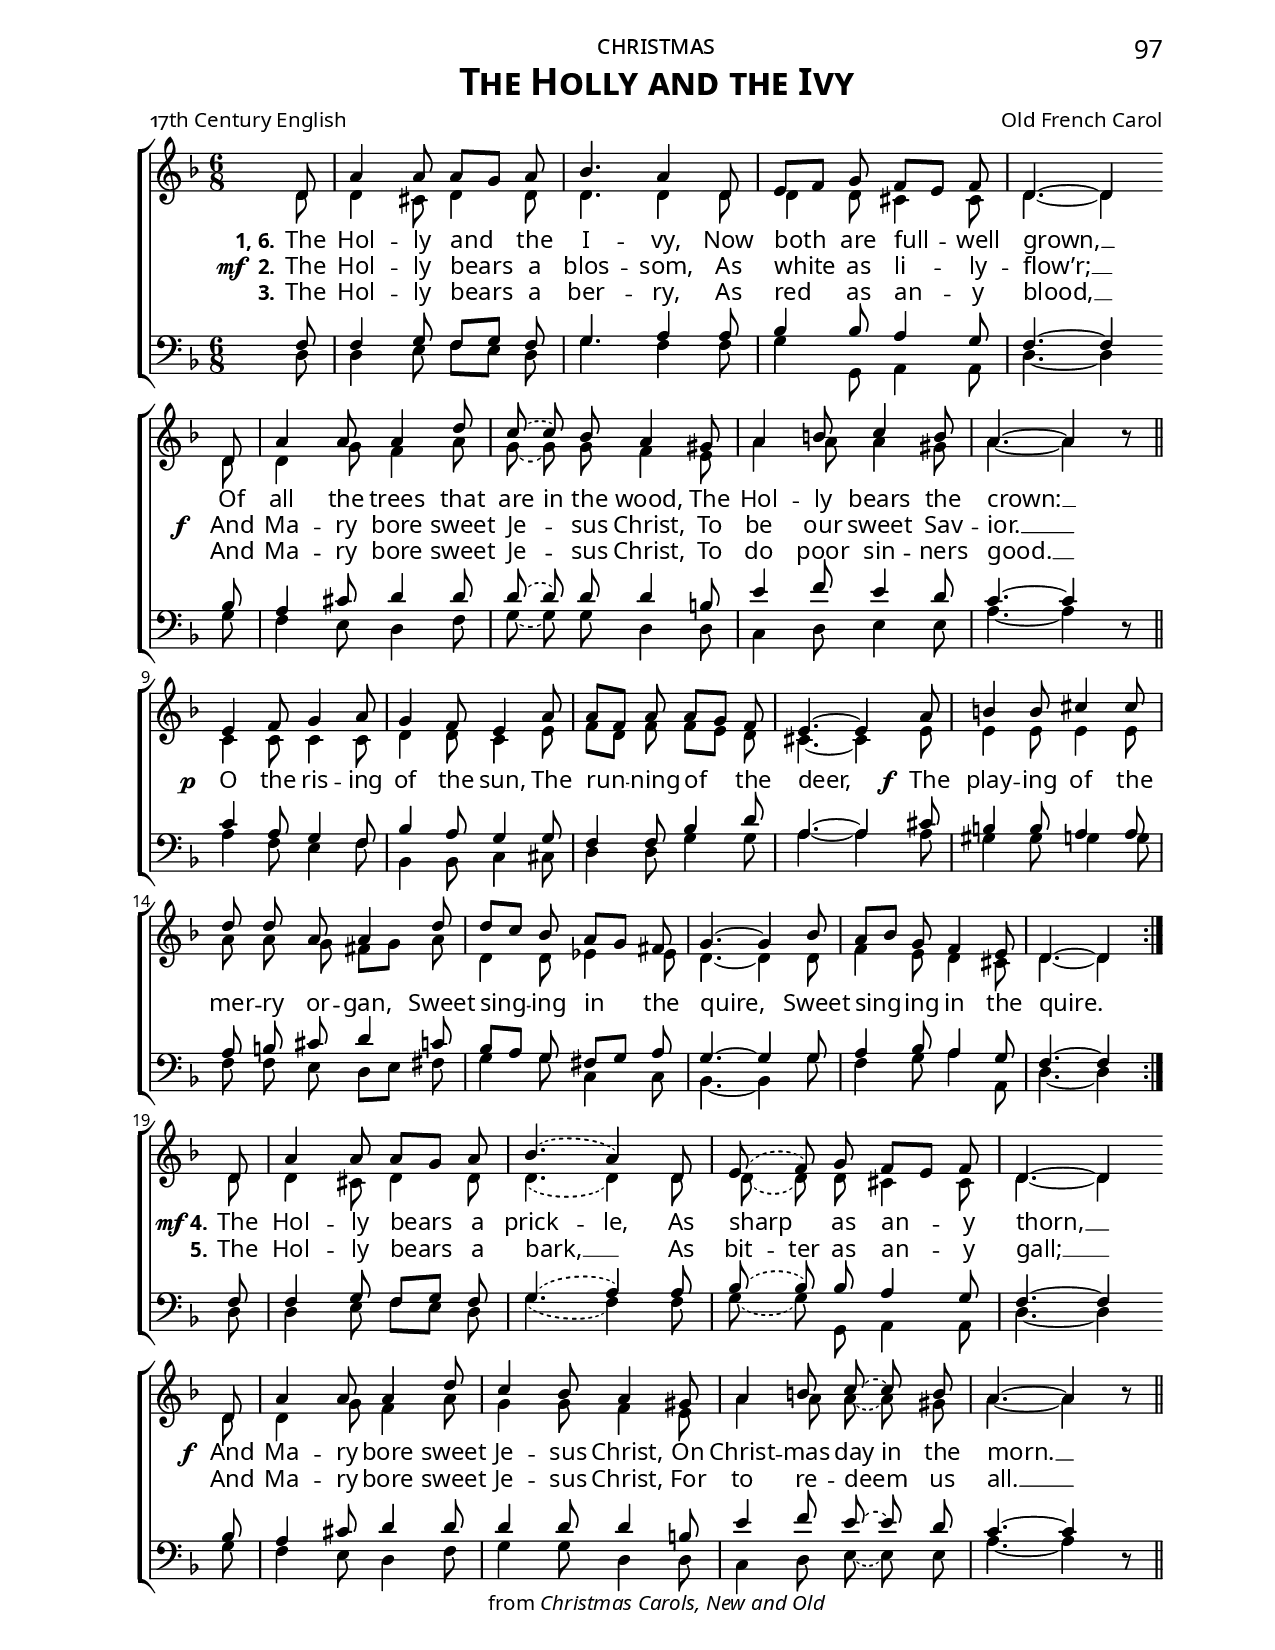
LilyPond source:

\version "2.24.0"
\include "util.ly"
\header {
  title = \markup{\override #'(font-name . "Garamond Premier Pro Semibold"){ \abs-fontsize #18 \smallCapsOldStyle"The Holly and the Ivy"}}
  poet = \markup\oldStyleNum"17th Century English"
  composer = \markup\oldStyleNum"Old French Carol"
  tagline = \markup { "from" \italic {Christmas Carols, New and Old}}
}
\paper {
  %print-all-headers = ##t
  paper-height = 11\in
  paper-width = 8.5\in
  indent = 0\in
  %system-system-spacing = #'((basic-distance . 10) (padding . 0))
  system-system-spacing =
    #'((basic-distance . 0)
       (minimum-distance . 0)
       (padding . -5)
       (stretchability . 100))
  last-bottom-spacing =
    #'((basic-distance . -10)
       (minimum-distance . -10)
       (padding . 0)
       (stretchability . 0))
  ragged-last-bottom = ##f
  ragged-bottom = ##f
  two-sided = ##t
  inner-margin = 1\in
  outer-margin = 0.75\in
  top-margin = 0.26\in
  bottom-margin = 0.25\in
  first-page-number = #097
  print-first-page-number = ##t
  headerLine = \markup{\override #'(font-name . "Garamond Premier Pro") \smallCapsOldStyle"christmas"}
  oddHeaderMarkup = \markup\fill-line{
     \override #'(font-name . "Garamond Premier Pro")\abs-fontsize #12.5
     \combine 
        \fill-line{"" \if \should-print-page-number
        \oldStylePageNum""
        }
        \fill-line{\headerLine}
  }
  evenHeaderMarkup = \markup {
     \override #'(font-name . "Garamond Premier Pro")\abs-fontsize #12.5
     \combine
        \if \should-print-page-number
        \oldStylePageNum""
        \fill-line{\headerLine}
  }
}
#(set-global-staff-size 18) \paper{ #(define fonts (make-pango-font-tree "Garamond Premier Pro" "Garamond Premier Pro" "Garamond Premier Pro" (/ 18 20))) }
global = {
  \key f \major
  \time 6/8
  \autoBeamOff
  \override DynamicLineSpanner.staff-padding = #0.0
  \override DynamicLineSpanner.Y-extent = #'(-1 . 1)
}

sopMusic = \relative c' {
  \partial 8 d8 |
  a'4 a8 a[ g] a |
  bes4. a4 d,8 |
  e[ f] g f[ e] f |
  
  d4.~ d4 \bar""\break d8 |
  a'4 a8 a4 d8 |
  \slurDashed
  c8( c) bes8 a4 gis8 |
  a4 b8 c4 b8 |
  
  a4.~ a4 bes8\rest \bar "||" \break
  e,4 f8 g4 a8 |
  g4 f8 e4 a8 |
  a[ f] a a[ g] f |
  
  e4.~ e4 a8 |
  b4 b8 cis4 cis8 |
  d8 d8 a a4 d8 |
  
  d[ c] bes a[ g] fis |
  g4.~ g4 bes8 |
  a[ bes] g f4 e8 |
  \partial 8*5 d4.~ d4 \bar ":|." \break
  
  
  
  
  \partial 8 d8 |
  a'4 a8 a[ g] a |
  bes4.( a4) d,8 |
  e( f) g f[ e] f |
  
  d4.~ d4 \bar""\break d8 |
  a'4 a8 a4 d8 |
  c4 bes8 a4 gis8 |
  \tieDashed
  a4 b8 c8~ c b8 |
  
  \tieSolid
  a4.~ a4 bes8\rest \bar "||" 
}
sopWords = \lyricmode {
  
}

altoMusic = \relative c' {
  d8 |
  d4 cis8 d4 d8 |
  d4. d4 d8 |
  d4 d8 cis4 cis8 |
  
  d4.~ d4 d8 |
  d4 g8 f4 a8 |
  \slurDashed
  g8( g) g8 f4 e8 |
  a4 a8 a4 gis8 |
  
  a4.~ a4 s8 |
  c,4 c8 c4 c8 |
  d4 d8 c4 e8 |
  f[ d] f f[ e] d |
  
  cis4.~ cis4 e8 |
  e4 e8 e4 e8 |
  a a g fis[ g] a |
  
  d,4 d8 ees4 ees8 |
  d4.~ d4 d8 |
  f4 e8 d4 cis8 |
  d4.~ d4 |
  
  
  
  d8 |
  d4 cis8 d4 d8 |
  d4.( d4) d8 |
  d8( d) d8 cis4 cis8 |
  
  d4.~ d4 d8 |
  d4 g8 f4 a8 |
  g4 g8 f4 e8 |
  \tieDashed
  a4 a8 a~ a gis8 |
  
  \tieSolid
  a4.~ a4 s8 |
}
altoWords = {
  \dropLyricsXI
  \lyricmode {
    \set stanza = #"1, 6."
    The Hol -- ly and the I -- vy,
    Now both are full -- well grown, __
    \set ignoreMelismata = ##t
    Of all the trees that are in the wood,
    \unset ignoreMelismata
    The Hol -- ly bears the crown: __
  }
  \set stanza = \markup\dynamic"p  "
  \lyricmode {
    O the ris -- ing of the sun,
    The run -- ning of the deer,
  }
  \set stanza = \markup\dynamic"   f "
  \lyricmode {
    The play -- ing of the mer -- ry or -- gan,
    Sweet sing -- ing in the quire,
    Sweet sing -- ing in the quire.
    
  }
  \set stanza = \markup{\dynamic" mf" "4."}
  \lyricmode {
    The Hol -- ly bears a \set ignoreMelismata = ##t
    prick -- le,
    \unset ignoreMelismata
    As sharp as an -- y thorn, __
  }
  \set stanza = \markup\dynamic"f "
  \lyricmode {
    And Ma -- ry bore sweet Je -- sus Christ,
    On Christ -- mas \set ignoreMelismata = ##t day in the morn. __ _
  }
}
altoWordsII = {
  \dropLyricsXI
  \set stanza = \markup{\dynamic"mf " "2."}
  \lyricmode {
    The Hol -- ly bears a blos -- som,
    As white as li -- ly -- flow’r; __
  }
  \set stanza = \markup\dynamic"f  "
  \lyricmode {
    And Ma -- ry bore sweet Je -- sus Christ,
    To be our sweet Sav -- ior. __ ""
    
    \repeat unfold 33 \skip1
    \set stanza = #"5."
    The Hol -- ly bears a bark, __
    \set ignoreMelismata = ##t
    As bit -- ter 
    \unset ignoreMelismata
    as an -- y gall; __
    And Ma -- ry bore sweet Je -- sus Christ,
    For to re -- deem us all. __
  }
}
altoWordsIII = \lyricmode {
  \dropLyricsXI
  \set stanza = #"3."
  The Hol -- ly bears a ber -- ry,
  As red as an -- y blood, __
  And Ma -- ry bore sweet Je -- sus Christ,
  To do poor sin -- ners good. __
}
altoWordsIV = \lyricmode {
}
altoWordsV = \lyricmode {
}
altoWordsVI = \lyricmode {
  \set stanza = #"6."
}
tenorMusic = \relative c {
  f8 |
  f4 g8 f[ g] f |
  g4. a4 a8 |
  bes4 bes8 a4 g8 |
  
  f4.~f4 bes8 |
  a4 cis8 d4 d8 |
  \slurDashed
  d8( d) d8 d4 b8 |
  e4 f8 e4 d8 |
  
  c4.~ c4 s8 |
  c4 a8 g4 f8 |
  bes4 a8 g4 g8 |
  f4 f8 bes4 d8 |
  
  a4.~ a4 cis8 |
  b4 b8 a4 a8 |
  a b cis d4 c8 |
  
  bes[ a] g fis[ g] a |
  g4.~ g4 g8 |
  a4 bes8 a4 g8 |
  f4.~ f4 |
  
  
  
  
  
  f8 |
  f4 g8 f[ g] f |
  g4.( a4) a8 |
  bes8( bes) bes8 a4 g8 |
  
  f4.~f4 bes8 |
  a4 cis8 d4 d8 |
  d4 d8 d4 b8 |
  \tieDashed
  e4 f8 e~ e d8 |
  
  \tieSolid
  c4.~ c4 s8 |
}
tenorWords = \lyricmode {

}

bassMusic = \relative c {
  d8 |
  d4 e8 f[ e] d |
  g4. f4 f8 |
  g4 g,8 a4 a8 |
  
  d4.~ d4 g8 |
  f4 e8 d4 f8 |
  \slurDashed
  g8( g) g8 d4 d8 |
  c4 d8 e4 e8 |
  
  a4.~ a4 d,8\rest |
  a'4 f8 e4 f8 |
  bes,4 bes8 c4 cis8 |
  d4 d8 g4 g8 |
  
  a4.~ a4 a8 |
  gis4 gis8 g4 g8 |
  f f e d[ e] fis |
  
  g4 g8 c,4 c8 bes4.~ bes4 g'8 |
  f4 g8 a4 a,8 |
  d4.~ d4 |
  
  
  
  
  d8 |
  d4 e8 f[ e] d |
  g4.( f4) f8 |
  g8( g) g,8 a4 a8 |
  
  d4.~ d4 g8 |
  f4 e8 d4 f8 |
  g4 g8 d4 d8 |
  \tieDashed
  c4 d8 e~ e e8 |
  
  \tieSolid
  a4.~ a4 d,8\rest |
}
bassWords = \lyricmode {

}

pianoRH = \relative c' {
  
}
pianoLH = \relative c' {
  
}

\score {
  <<
   \new ChoirStaff <<
%    \new Lyrics = sopranos \with { \override VerticalAxisGroup.nonstaff-relatedstaff-spacing = #'((basic-distance . 1)) }
    \new Staff = women <<
      \new Voice = "sopranos" { \voiceOne << \global \sopMusic >> }
      \new Voice = "altos" { \voiceTwo << \global \altoMusic >> }
    >>
    \new Lyrics \with { alignAboveContext = #"women" \override VerticalAxisGroup.nonstaff-relatedstaff-spacing = #'((basic-distance . 1))} \lyricsto "sopranos" \sopWords
    \new Lyrics = "altosVI"  \with { alignBelowContext = #"women" \override VerticalAxisGroup.nonstaff-relatedstaff-spacing = #'((basic-distance . 1))} \lyricsto "sopranos" \altoWordsVI
    \new Lyrics = "altosV"  \with { alignBelowContext = #"women" \override VerticalAxisGroup.nonstaff-relatedstaff-spacing = #'((basic-distance . 1))} \lyricsto "sopranos" \altoWordsV
    \new Lyrics = "altosIV"  \with { alignBelowContext = #"women" \override VerticalAxisGroup.nonstaff-relatedstaff-spacing = #'((basic-distance . 1))} \lyricsto "sopranos" \altoWordsIV
    \new Lyrics = "altosIII"  \with { alignBelowContext = #"women" \override VerticalAxisGroup.nonstaff-relatedstaff-spacing = #'((basic-distance . 1))} \lyricsto "sopranos" \altoWordsIII
    \new Lyrics = "altosII"  \with { alignBelowContext = #"women" \override VerticalAxisGroup.nonstaff-relatedstaff-spacing = #'((basic-distance . 1))} \lyricsto "sopranos" \altoWordsII
    \new Lyrics = "altos"  \with { alignBelowContext = #"women" \override VerticalAxisGroup.nonstaff-relatedstaff-spacing = #'((padding . -0.9))} \lyricsto "sopranos" \altoWords
    \new Staff = men <<
      \clef bass
      \new Voice = "tenors" { \voiceOne << \global \tenorMusic >> }
      \new Voice = "basses" { \voiceTwo << \global \bassMusic >> }
    >>
    \new Lyrics \with { alignAboveContext = #"men" \override VerticalAxisGroup.nonstaff-relatedstaff-spacing = #'((basic-distance . 1)) } \lyricsto "tenors" \tenorWords
    \new Lyrics \with { alignBelowContext = #"men" \override VerticalAxisGroup.nonstaff-relatedstaff-spacing = #'((basic-distance . 1)) } \lyricsto "basses" \bassWords
  >>
%    \new PianoStaff << \new Staff { \new Voice { \pianoRH } } \new Staff { \clef "bass" \pianoLH } >>
  >>
  \layout {
  \context {
    \Lyrics
    \override LyricText.font-size = #1.3
  }
    \context {
      \Score
      %\override SpacingSpanner.base-shortest-duration = #(ly:make-moment 1/8)
      %\override SpacingSpanner.common-shortest-duration = #(ly:make-moment 1/4)
    }
    \context {
      % Remove all empty staves
      % \Staff \RemoveEmptyStaves \override VerticalAxisGroup.remove-first = ##t
    }
    \context {
      \Lyrics
      \override LyricText.X-offset = #center-on-word
    }
  }
}

